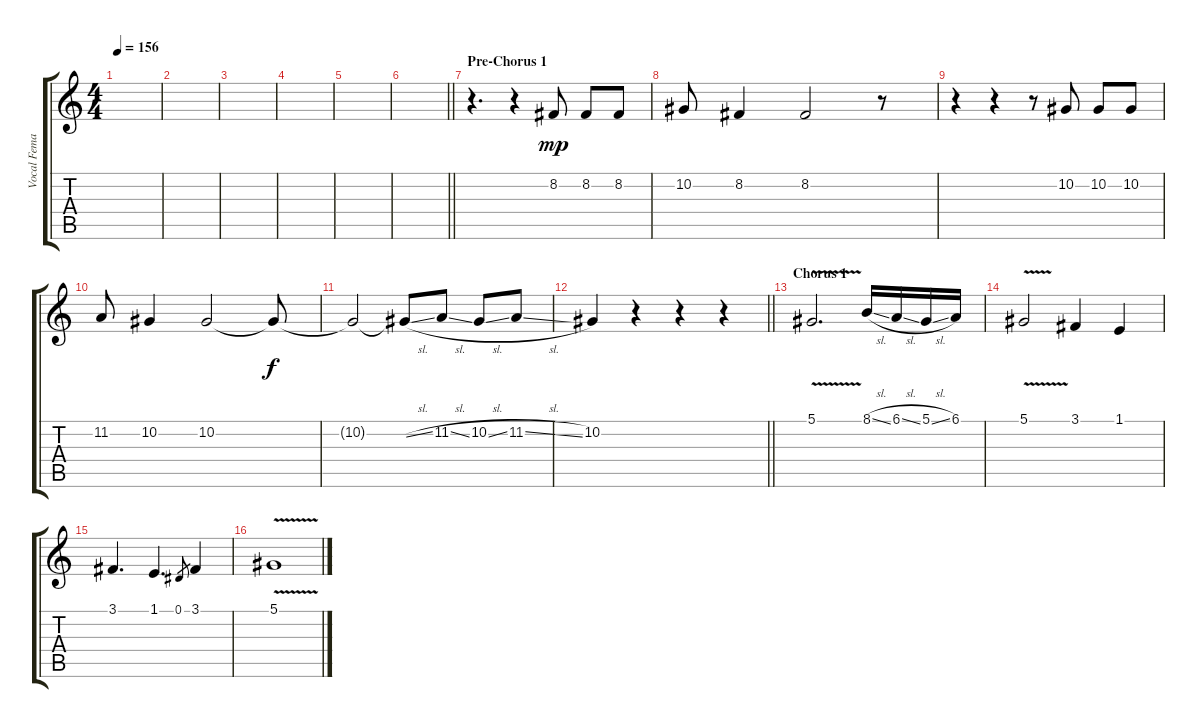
\track ("Vocal Female" "Vocal Fema") {instrument lead1square}
\staff {score tabs}
\tuning (Eb4 Bb3 Gb3 Db3 Ab2 Eb2) {hide}
\ts (4 4)
\tempo 156
\clef g2
\ks c
|
|
|
|
|
\barLineRight lightlight
|
\section ("" "Pre-Chorus 1")
r.4{d} r.4 8.2.8{dy mp} 8.2.8 8.2.8 |
10.2.8 8.2.4 8.2.2 r.8 |
r.4 r.4 r.8 10.2.8 10.2.8 10.2.8 |
11.2.8 10.2.4 10.2.2 10.2{t}.8{dy f} |
10.2{t}.2 10.2{sl t}.8 11.2{sl}.8 10.2{sl}.8 11.2{sl}.8 |
\barLineRight lightlight
10.2.4 r.4 r.4 r.4 |
\section ("" "Chorus 1")
5.1{v}.2{d} 8.1{sl}.16 6.1{sl}.16 5.1{sl}.16 6.1.16 |
5.1{v}.2 3.1.4 1.1.4 |
3.1.4{d} 1.1.4{d} 0.1.8{gr} 3.1.4 |
5.1{v}.1
